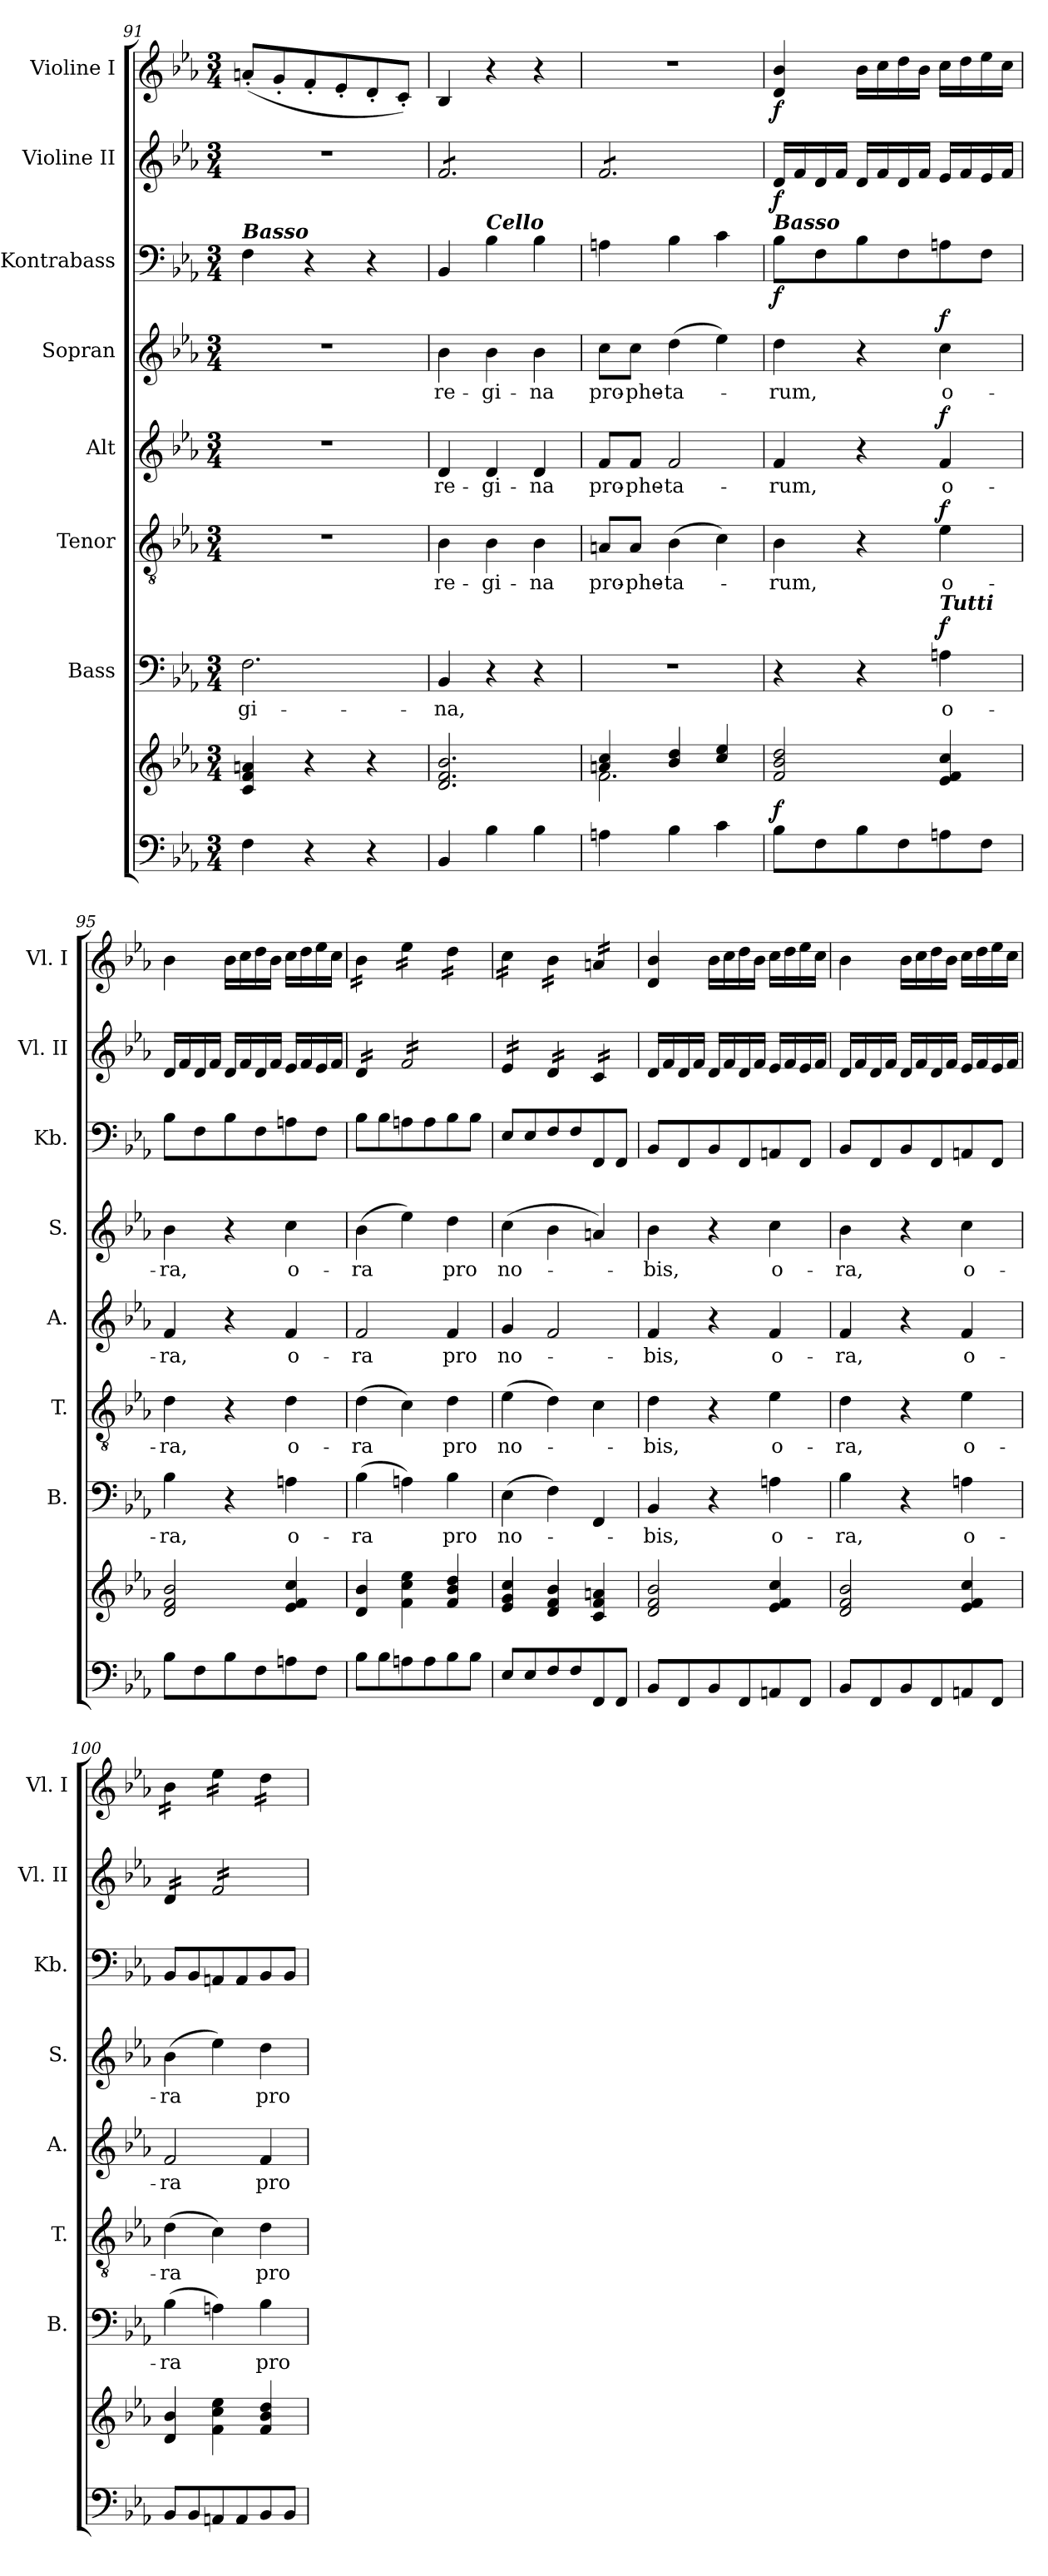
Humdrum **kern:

**kern	**kern	**dynam	**kern	**text	**dynam	**kern	**text	**dynam	**kern	**text	**dynam	**kern	**text	**dynam	**kern	**dynam	**kern	**dynam	**kern	**dynam
*part8	*part8	*part8	*part7	*part7	*part7	*part6	*part6	*part6	*part5	*part5	*part5	*part4	*part4	*part4	*part3	*part3	*part2	*part2	*part1	*part1
*staff9	*staff8	*staff8/9	*staff7	*staff7	*staff7	*staff6	*staff6	*staff6	*staff5	*staff5	*staff5	*staff4	*staff4	*staff4	*staff3	*staff3	*staff2	*staff2	*staff1	*staff1
*	*	*	*I"Bass	*	*	*I"Tenor	*	*	*I"Alt	*	*	*I"Sopran	*	*	*I"Kontrabass	*	*I"Violine II	*	*I"Violine I	*
*	*	*	*I'B.	*	*	*I'T.	*	*	*I'A.	*	*	*I'S.	*	*	*I'Kb.	*	*I'Vl. II	*	*I'Vl. I	*
*clefF4	*clefG2	*	*clefF4	*	*	*clefGv2	*	*	*clefG2	*	*	*clefG2	*	*	*clefF4	*	*clefG2	*	*clefG2	*
*	*	*	*	*	*	*	*	*	*	*	*	*	*	*	*ITrd7c12	*	*	*	*	*
*k[b-e-a-]	*k[b-e-a-]	*	*k[b-e-a-]	*	*	*k[b-e-a-]	*	*	*k[b-e-a-]	*	*	*k[b-e-a-]	*	*	*k[b-e-a-]	*	*k[b-e-a-]	*	*k[b-e-a-]	*
*E-:	*E-:	*	*E-:	*	*	*E-:	*	*	*E-:	*	*	*E-:	*	*	*E-:	*	*E-:	*	*E-:	*
*M3/4	*M3/4	*	*M3/4	*	*	*M3/4	*	*	*M3/4	*	*	*M3/4	*	*	*M3/4	*	*M3/4	*	*M3/4	*
=91	=91	=91	=91	=91	=91	=91	=91	=91	=91	=91	=91	=91	=91	=91	=91	=91	=91	=91	=91	=91
!	!	!	!	!	!	!	!	!	!	!	!	!	!	!	!LO:TX:a:Bi:t=Basso	!	!	!	!	!
!	!	!	!	!LO:LY:b	!	!	!	!	!	!	!	!	!	!	!	!	!	!	!	!
4F\	4c/ 4f/ 4an/	.	2.F\	-gi-	.	2.r	.	.	2.r	.	.	2.r	.	.	4FF\	.	2.r	.	(<8an'</L	.
.	.	.	.	.	.	.	.	.	.	.	.	.	.	.	.	.	.	.	8g'</	.
4r	4r	.	.	.	.	.	.	.	.	.	.	.	.	.	4r	.	.	.	8f'</	.
.	.	.	.	.	.	.	.	.	.	.	.	.	.	.	.	.	.	.	8e-'</	.
4r	4r	.	.	.	.	.	.	.	.	.	.	.	.	.	4r	.	.	.	8d'</	.
.	.	.	.	.	.	.	.	.	.	.	.	.	.	.	.	.	.	.	8c'</J)	.
=92	=92	=92	=92	=92	=92	=92	=92	=92	=92	=92	=92	=92	=92	=92	=92	=92	=92	=92	=92	=92
!	!	!	!	!LO:LY:b	!	!	!LO:LY:b	!	!	!LO:LY:b	!	!	!LO:LY:b	!	!	!	!	!	!	!
*	*	*	*	*	*	*	*	*	*	*	*	*	*	*	*	*	*tremolo	*	*	*
4BB-/	2.d/ 2.f/ 2.b-/	.	4BB-/	-na,	.	4B-\	re-	.	4d/	re-	.	4b-\	re-	.	4BBB-/	.	8f/L	.	4B-/	.
.	.	.	.	.	.	.	.	.	.	.	.	.	.	.	.	.	8f/	.	.	.
!	!	!	!	!	!	!	!	!	!	!	!	!	!	!	!LO:TX:a:Bi:t=Cello	!	!	!	!	!
!	!	!	!	!	!	!	!LO:LY:b	!	!	!LO:LY:b	!	!	!LO:LY:b	!	!	!	!	!	!	!
4B-\	.	.	4r	.	.	4B-\	-gi-	.	4d/	-gi-	.	4b-\	-gi-	.	4BB-\	.	8f/	.	4r	.
.	.	.	.	.	.	.	.	.	.	.	.	.	.	.	.	.	8f/	.	.	.
!	!	!	!	!	!	!	!LO:LY:b	!	!	!LO:LY:b	!	!	!LO:LY:b	!	!	!	!	!	!	!
4B-\	.	.	4r	.	.	4B-\	-na	.	4d/	-na	.	4b-\	-na	.	4BB-\	.	8f/	.	4r	.
.	.	.	.	.	.	.	.	.	.	.	.	.	.	.	.	.	8f/J	.	.	.
=93	=93	=93	=93	=93	=93	=93	=93	=93	=93	=93	=93	=93	=93	=93	=93	=93	=93	=93	=93	=93
*	*^	*	*	*	*	*	*	*	*	*	*	*	*	*	*	*	*	*	*	*
!	!	!	!	!	!	!	!	!LO:LY:b	!	!	!LO:LY:b	!	!	!LO:LY:b	!	!	!	!	!	!	!
4An\	4an/ 4cc/	2.f\	.	2.r	.	.	8An/L	pro-	.	8f/L	pro-	.	8cc\L	pro-	.	4AAn\	.	8f/L	.	2.r	.
!	!	!	!	!	!	!	!	!LO:LY:b	!	!	!LO:LY:b	!	!	!LO:LY:b	!	!	!	!	!	!	!
.	.	.	.	.	.	.	8A/J	-phe-	.	8f/J	-phe-	.	8cc\J	-phe-	.	.	.	8f/	.	.	.
!	!	!	!	!	!	!	!	!LO:LY:b	!	!	!LO:LY:b	!	!	!LO:LY:b	!	!	!	!	!	!	!
4B-\	4b-/ 4dd/	.	.	.	.	.	(>4B-\	-ta-	.	2f/	-ta-	.	(>4dd\	-ta-	.	4BB-\	.	8f/	.	.	.
.	.	.	.	.	.	.	.	.	.	.	.	.	.	.	.	.	.	8f/	.	.	.
4c\	4cc/ 4ee-/	.	.	.	.	.	4c\)	.	.	.	.	.	4ee-\)	.	.	4C\	.	8f/	.	.	.
.	.	.	.	.	.	.	.	.	.	.	.	.	.	.	.	.	.	8f/J	.	.	.
*	*	*	*	*	*	*	*	*	*	*	*	*	*	*	*	*	*	*Xtremolo	*	*	*
*	*v	*v	*	*	*	*	*	*	*	*	*	*	*	*	*	*	*	*	*	*	*
=94	=94	=94	=94	=94	=94	=94	=94	=94	=94	=94	=94	=94	=94	=94	=94	=94	=94	=94	=94	=94
!	!	!	!	!	!	!	!	!	!	!	!	!	!	!	!LO:TX:a:Bi:t=Basso	!	!	!	!	!
!	!	!LO:DY:a=2	!	!	!	!	!LO:LY:b	!	!	!LO:LY:b	!	!	!LO:LY:b	!	!	!LO:DY:b	!	!LO:DY:b	!	!LO:DY:b
8B-\L	2f/ 2b-/ 2dd/	f	4r	.	.	4B-\	-rum,	.	4f/	-rum,	.	4dd\	-rum,	.	8BB-\L	f	16d/LL	f	4d/ 4b-/	f
.	.	.	.	.	.	.	.	.	.	.	.	.	.	.	.	.	16f/	.	.	.
8F\	.	.	.	.	.	.	.	.	.	.	.	.	.	.	8FF\	.	16d/	.	.	.
.	.	.	.	.	.	.	.	.	.	.	.	.	.	.	.	.	16f/JJ	.	.	.
8B-\	.	.	4r	.	.	4r	.	.	4r	.	.	4r	.	.	8BB-\	.	16d/LL	.	16b-\LL	.
.	.	.	.	.	.	.	.	.	.	.	.	.	.	.	.	.	16f/	.	16cc\	.
8F\	.	.	.	.	.	.	.	.	.	.	.	.	.	.	8FF\	.	16d/	.	16dd\	.
.	.	.	.	.	.	.	.	.	.	.	.	.	.	.	.	.	16f/JJ	.	16b-\JJ	.
!	!	!	!LO:TX:a:Bi:t=Tutti	!	!	!	!	!	!	!	!	!	!	!	!	!	!	!	!	!
!	!	!	!	!LO:LY:b	!LO:DY:a	!	!LO:LY:b	!LO:DY:a	!	!LO:LY:b	!LO:DY:a	!	!LO:LY:b	!LO:DY:a	!	!	!	!	!	!
8An\	4e-/ 4f/ 4cc/	.	4An\	o-	f	4e-\	o-	f	4f/	o-	f	4cc\	o-	f	8AAn\	.	16e-/LL	.	16cc\LL	.
.	.	.	.	.	.	.	.	.	.	.	.	.	.	.	.	.	16f/	.	16dd\	.
8F\J	.	.	.	.	.	.	.	.	.	.	.	.	.	.	8FF\J	.	16e-/	.	16ee-\	.
.	.	.	.	.	.	.	.	.	.	.	.	.	.	.	.	.	16f/JJ	.	16cc\JJ	.
=95	=95	=95	=95	=95	=95	=95	=95	=95	=95	=95	=95	=95	=95	=95	=95	=95	=95	=95	=95	=95
!	!	!	!	!LO:LY:b	!	!	!LO:LY:b	!	!	!LO:LY:b	!	!	!LO:LY:b	!	!	!	!	!	!	!
8B-\L	2d/ 2f/ 2b-/	.	4B-\	-ra,	.	4d\	-ra,	.	4f/	-ra,	.	4b-\	-ra,	.	8BB-\L	.	16d/LL	.	4b-\	.
.	.	.	.	.	.	.	.	.	.	.	.	.	.	.	.	.	16f/	.	.	.
8F\	.	.	.	.	.	.	.	.	.	.	.	.	.	.	8FF\	.	16d/	.	.	.
.	.	.	.	.	.	.	.	.	.	.	.	.	.	.	.	.	16f/JJ	.	.	.
8B-\	.	.	4r	.	.	4r	.	.	4r	.	.	4r	.	.	8BB-\	.	16d/LL	.	16b-\LL	.
.	.	.	.	.	.	.	.	.	.	.	.	.	.	.	.	.	16f/	.	16cc\	.
8F\	.	.	.	.	.	.	.	.	.	.	.	.	.	.	8FF\	.	16d/	.	16dd\	.
.	.	.	.	.	.	.	.	.	.	.	.	.	.	.	.	.	16f/JJ	.	16b-\JJ	.
!	!	!	!	!LO:LY:b	!	!	!LO:LY:b	!	!	!LO:LY:b	!	!	!LO:LY:b	!	!	!	!	!	!	!
8An\	4e-/ 4f/ 4cc/	.	4An\	o-	.	4d\	o-	.	4f/	o-	.	4cc\	o-	.	8AAn\	.	16e-/LL	.	16cc\LL	.
.	.	.	.	.	.	.	.	.	.	.	.	.	.	.	.	.	16f/	.	16dd\	.
8F\J	.	.	.	.	.	.	.	.	.	.	.	.	.	.	8FF\J	.	16e-/	.	16ee-\	.
.	.	.	.	.	.	.	.	.	.	.	.	.	.	.	.	.	16f/JJ	.	16cc\JJ	.
!!LO:LB:g=z
=96	=96	=96	=96	=96	=96	=96	=96	=96	=96	=96	=96	=96	=96	=96	=96	=96	=96	=96	=96	=96
!	!	!	!	!LO:LY:b	!	!	!LO:LY:b	!	!	!LO:LY:b	!	!	!LO:LY:b	!	!	!	!	!	!	!
*	*	*	*	*	*	*	*	*	*	*	*	*	*	*	*	*	*tremolo	*	*	*
*	*	*	*	*	*	*	*	*	*	*	*	*	*	*	*	*	*	*	*tremolo	*
8B-\L	4d/ 4b-/	.	(>4B-\	-ra	.	(>4d\	-ra	.	2f/	-ra	.	(>4b-\	-ra	.	8BB-\L	.	16d/LL	.	16b-\LL	.
.	.	.	.	.	.	.	.	.	.	.	.	.	.	.	.	.	16d/	.	16b-\	.
8B-\	.	.	.	.	.	.	.	.	.	.	.	.	.	.	8BB-\	.	16d/	.	16b-\	.
.	.	.	.	.	.	.	.	.	.	.	.	.	.	.	.	.	16d/JJ	.	16b-\JJ	.
8An\	4f\ 4cc\ 4ee-\	.	4An\)	.	.	4c\)	.	.	.	.	.	4ee-\)	.	.	8AAn\	.	16f/LL	.	16ee-\LL	.
.	.	.	.	.	.	.	.	.	.	.	.	.	.	.	.	.	16f/	.	16ee-\	.
8A\	.	.	.	.	.	.	.	.	.	.	.	.	.	.	8AA\	.	16f/	.	16ee-\	.
.	.	.	.	.	.	.	.	.	.	.	.	.	.	.	.	.	16f/	.	16ee-\JJ	.
!	!	!	!	!LO:LY:b	!	!	!LO:LY:b	!	!	!LO:LY:b	!	!	!LO:LY:b	!	!	!	!	!	!	!
8B-\	4f/ 4b-/ 4dd/	.	4B-\	pro	.	4d\	pro	.	4f/	pro	.	4dd\	pro	.	8BB-\	.	16f/	.	16dd\LL	.
.	.	.	.	.	.	.	.	.	.	.	.	.	.	.	.	.	16f/	.	16dd\	.
8B-\J	.	.	.	.	.	.	.	.	.	.	.	.	.	.	8BB-\J	.	16f/	.	16dd\	.
.	.	.	.	.	.	.	.	.	.	.	.	.	.	.	.	.	16f/JJ	.	16dd\JJ	.
=97	=97	=97	=97	=97	=97	=97	=97	=97	=97	=97	=97	=97	=97	=97	=97	=97	=97	=97	=97	=97
!	!	!	!	!LO:LY:b	!	!	!LO:LY:b	!	!	!LO:LY:b	!	!	!LO:LY:b	!	!	!	!	!	!	!
8E-/L	4e-/ 4g/ 4cc/	.	(>4E-\	no-	.	(>4e-\	no-	.	4g/	no-	.	(>4cc\	no-	.	8EE-/L	.	16e-/LL	.	16cc\LL	.
.	.	.	.	.	.	.	.	.	.	.	.	.	.	.	.	.	16e-/	.	16cc\	.
8E-/	.	.	.	.	.	.	.	.	.	.	.	.	.	.	8EE-/	.	16e-/	.	16cc\	.
.	.	.	.	.	.	.	.	.	.	.	.	.	.	.	.	.	16e-/JJ	.	16cc\JJ	.
8F/	4d/ 4f/ 4b-/	.	4F\)	.	.	4d\)	.	.	2f/	.	.	4b-\	.	.	8FF/	.	16d/LL	.	16b-\LL	.
.	.	.	.	.	.	.	.	.	.	.	.	.	.	.	.	.	16d/	.	16b-\	.
8F/	.	.	.	.	.	.	.	.	.	.	.	.	.	.	8FF/	.	16d/	.	16b-\	.
.	.	.	.	.	.	.	.	.	.	.	.	.	.	.	.	.	16d/JJ	.	16b-\JJ	.
8FF/	4c/ 4f/ 4an/	.	4FF/	.	.	4c\	.	.	.	.	.	4an/)	.	.	8FFF/	.	16c/LL	.	16an/LL	.
.	.	.	.	.	.	.	.	.	.	.	.	.	.	.	.	.	16c/	.	16an/	.
8FF/J	.	.	.	.	.	.	.	.	.	.	.	.	.	.	8FFF/J	.	16c/	.	16an/	.
.	.	.	.	.	.	.	.	.	.	.	.	.	.	.	.	.	16c/JJ	.	16an/JJ	.
*	*	*	*	*	*	*	*	*	*	*	*	*	*	*	*	*	*	*	*Xtremolo	*
*	*	*	*	*	*	*	*	*	*	*	*	*	*	*	*	*	*Xtremolo	*	*	*
=98	=98	=98	=98	=98	=98	=98	=98	=98	=98	=98	=98	=98	=98	=98	=98	=98	=98	=98	=98	=98
!	!	!	!	!LO:LY:b	!	!	!LO:LY:b	!	!	!LO:LY:b	!	!	!LO:LY:b	!	!	!	!	!	!	!
8BB-/L	2d/ 2f/ 2b-/	.	4BB-/	-bis,	.	4d\	-bis,	.	4f/	-bis,	.	4b-\	-bis,	.	8BBB-/L	.	16d/LL	.	4d/ 4b-/	.
.	.	.	.	.	.	.	.	.	.	.	.	.	.	.	.	.	16f/	.	.	.
8FF/	.	.	.	.	.	.	.	.	.	.	.	.	.	.	8FFF/	.	16d/	.	.	.
.	.	.	.	.	.	.	.	.	.	.	.	.	.	.	.	.	16f/JJ	.	.	.
8BB-/	.	.	4r	.	.	4r	.	.	4r	.	.	4r	.	.	8BBB-/	.	16d/LL	.	16b-\LL	.
.	.	.	.	.	.	.	.	.	.	.	.	.	.	.	.	.	16f/	.	16cc\	.
8FF/	.	.	.	.	.	.	.	.	.	.	.	.	.	.	8FFF/	.	16d/	.	16dd\	.
.	.	.	.	.	.	.	.	.	.	.	.	.	.	.	.	.	16f/JJ	.	16b-\JJ	.
!	!	!	!	!LO:LY:b	!	!	!LO:LY:b	!	!	!LO:LY:b	!	!	!LO:LY:b	!	!	!	!	!	!	!
8AAn/	4e-/ 4f/ 4cc/	.	4An\	o-	.	4e-\	o-	.	4f/	o-	.	4cc\	o-	.	8AAAn/	.	16e-/LL	.	16cc\LL	.
.	.	.	.	.	.	.	.	.	.	.	.	.	.	.	.	.	16f/	.	16dd\	.
8FF/J	.	.	.	.	.	.	.	.	.	.	.	.	.	.	8FFF/J	.	16e-/	.	16ee-\	.
.	.	.	.	.	.	.	.	.	.	.	.	.	.	.	.	.	16f/JJ	.	16cc\JJ	.
=99	=99	=99	=99	=99	=99	=99	=99	=99	=99	=99	=99	=99	=99	=99	=99	=99	=99	=99	=99	=99
!	!	!	!	!LO:LY:b	!	!	!LO:LY:b	!	!	!LO:LY:b	!	!	!LO:LY:b	!	!	!	!	!	!	!
8BB-/L	2d/ 2f/ 2b-/	.	4B-\	-ra,	.	4d\	-ra,	.	4f/	-ra,	.	4b-\	-ra,	.	8BBB-/L	.	16d/LL	.	4b-\	.
.	.	.	.	.	.	.	.	.	.	.	.	.	.	.	.	.	16f/	.	.	.
8FF/	.	.	.	.	.	.	.	.	.	.	.	.	.	.	8FFF/	.	16d/	.	.	.
.	.	.	.	.	.	.	.	.	.	.	.	.	.	.	.	.	16f/JJ	.	.	.
8BB-/	.	.	4r	.	.	4r	.	.	4r	.	.	4r	.	.	8BBB-/	.	16d/LL	.	16b-\LL	.
.	.	.	.	.	.	.	.	.	.	.	.	.	.	.	.	.	16f/	.	16cc\	.
8FF/	.	.	.	.	.	.	.	.	.	.	.	.	.	.	8FFF/	.	16d/	.	16dd\	.
.	.	.	.	.	.	.	.	.	.	.	.	.	.	.	.	.	16f/JJ	.	16b-\JJ	.
!	!	!	!	!LO:LY:b	!	!	!LO:LY:b	!	!	!LO:LY:b	!	!	!LO:LY:b	!	!	!	!	!	!	!
8AAn/	4e-/ 4f/ 4cc/	.	4An\	o-	.	4e-\	o-	.	4f/	o-	.	4cc\	o-	.	8AAAn/	.	16e-/LL	.	16cc\LL	.
.	.	.	.	.	.	.	.	.	.	.	.	.	.	.	.	.	16f/	.	16dd\	.
8FF/J	.	.	.	.	.	.	.	.	.	.	.	.	.	.	8FFF/J	.	16e-/	.	16ee-\	.
.	.	.	.	.	.	.	.	.	.	.	.	.	.	.	.	.	16f/JJ	.	16cc\JJ	.
=100	=100	=100	=100	=100	=100	=100	=100	=100	=100	=100	=100	=100	=100	=100	=100	=100	=100	=100	=100	=100
!	!	!	!	!LO:LY:b	!	!	!LO:LY:b	!	!	!LO:LY:b	!	!	!LO:LY:b	!	!	!	!	!	!	!
*	*	*	*	*	*	*	*	*	*	*	*	*	*	*	*	*	*tremolo	*	*	*
*	*	*	*	*	*	*	*	*	*	*	*	*	*	*	*	*	*	*	*tremolo	*
8BB-/L	4d/ 4b-/	.	(>4B-\	-ra	.	(>4d\	-ra	.	2f/	-ra	.	(>4b-\	-ra	.	8BBB-/L	.	16d/LL	.	16b-\LL	.
.	.	.	.	.	.	.	.	.	.	.	.	.	.	.	.	.	16d/	.	16b-\	.
8BB-/	.	.	.	.	.	.	.	.	.	.	.	.	.	.	8BBB-/	.	16d/	.	16b-\	.
.	.	.	.	.	.	.	.	.	.	.	.	.	.	.	.	.	16d/JJ	.	16b-\JJ	.
8AAn/	4f\ 4cc\ 4ee-\	.	4An\)	.	.	4c\)	.	.	.	.	.	4ee-\)	.	.	8AAAn/	.	16f/LL	.	16ee-\LL	.
.	.	.	.	.	.	.	.	.	.	.	.	.	.	.	.	.	16f/	.	16ee-\	.
8AA/	.	.	.	.	.	.	.	.	.	.	.	.	.	.	8AAA/	.	16f/	.	16ee-\	.
.	.	.	.	.	.	.	.	.	.	.	.	.	.	.	.	.	16f/	.	16ee-\JJ	.
!	!	!	!	!LO:LY:b	!	!	!LO:LY:b	!	!	!LO:LY:b	!	!	!LO:LY:b	!	!	!	!	!	!	!
8BB-/	4f/ 4b-/ 4dd/	.	4B-\	pro	.	4d\	pro	.	4f/	pro	.	4dd\	pro	.	8BBB-/	.	16f/	.	16dd\LL	.
.	.	.	.	.	.	.	.	.	.	.	.	.	.	.	.	.	16f/	.	16dd\	.
8BB-/J	.	.	.	.	.	.	.	.	.	.	.	.	.	.	8BBB-/J	.	16f/	.	16dd\	.
.	.	.	.	.	.	.	.	.	.	.	.	.	.	.	.	.	16f/JJ	.	16dd\JJ	.
*	*	*	*	*	*	*	*	*	*	*	*	*	*	*	*	*	*	*	*Xtremolo	*
*	*	*	*	*	*	*	*	*	*	*	*	*	*	*	*	*	*Xtremolo	*	*	*
=	=	=	=	=	=	=	=	=	=	=	=	=	=	=	=	=	=	=	=	=
*-	*-	*-	*-	*-	*-	*-	*-	*-	*-	*-	*-	*-	*-	*-	*-	*-	*-	*-	*-	*-
